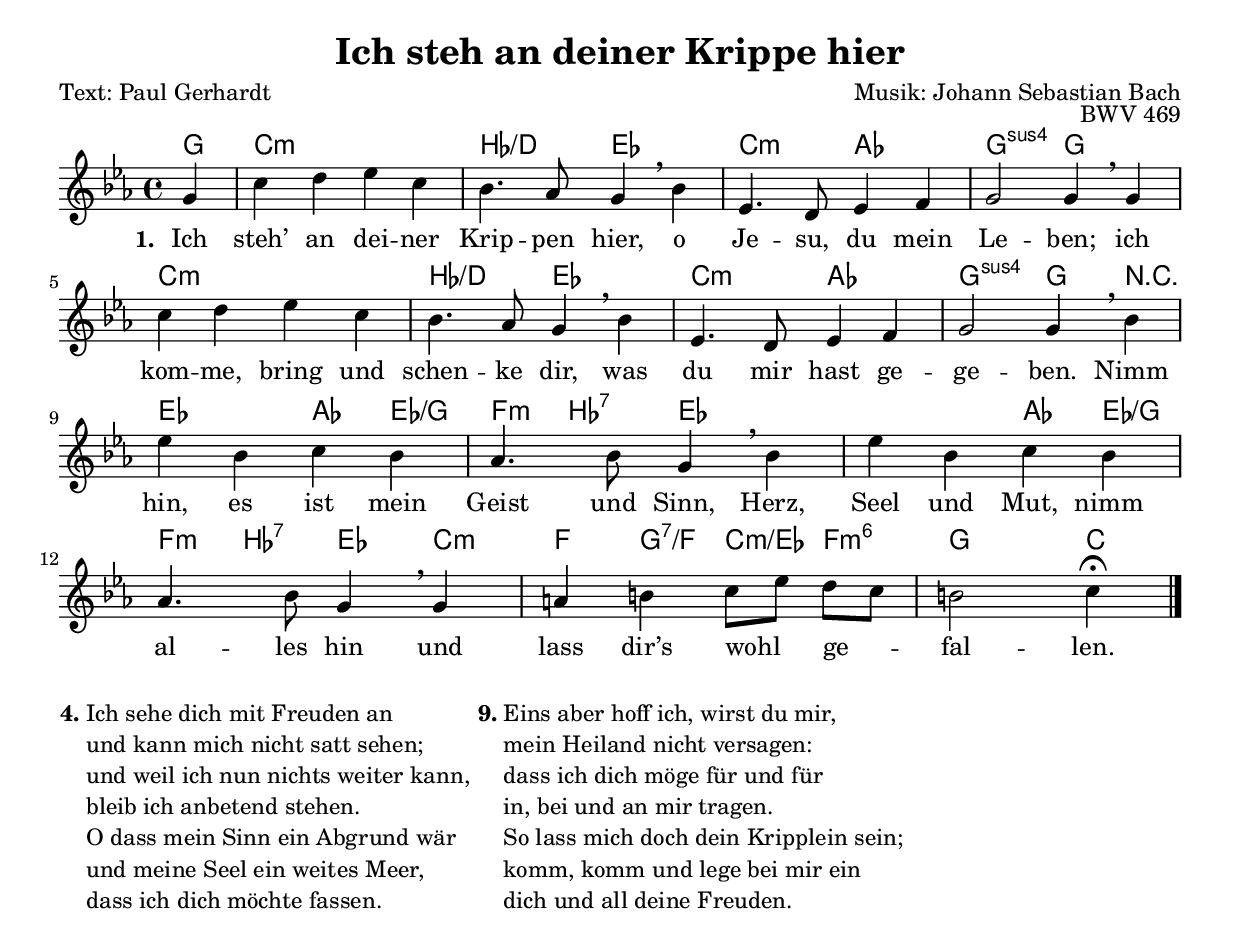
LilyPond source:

\version "2.12.3"


\include "deutsch.ly"
\include "default.ly"

  \header {
    title = "Ich steh an deiner Krippe hier"
    composer = "Musik: Johann Sebastian Bach"
    poet = "Text: Paul Gerhardt"
    opus = "BWV 469"
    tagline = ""
    id = "a97d2d10493c83acb12eecaffe625fc12b4e094c"
  }


Melodie = \relative c'' {
  \partial 4
  g4
  c d es c
  b4. as8 g4 \breathe b
  es,4. d8 es4 f
  g2 g4 \breathe g
  c d es c
  b4. as8 g4 \breathe b
  es,4. d8 es4 f
  g2 g4 \breathe b
  es b c b
  as4. b8 g4 \breathe b
  es b c b
  as4. b8 g4 \breathe g
  a h c8[ es] d[ c]
  %\set Timing.measurePosition = #(ly:make-moment 1 4)
  h2 c4\fermata
  \bar "|."
}

choraltextone = \lyricmode {
  \set stanza = #"1. "
  Ich steh’ an dei -- ner Krip -- pen hier,
  o Je -- su, du mein Le -- ben;
  ich kom -- me, bring und schen -- ke dir,
  was du mir hast ge -- ge -- ben.
  Nimm hin, es ist mein Geist und Sinn,
  Herz, Seel und Mut, nimm al -- les hin
  und lass dir’s wohl ge -- fal -- len.
}

choraltextfour = \lyricmode {
  \set stanza = #"4. "
  Ich se -- he dich mit Freu -- den an
  und kann mich nicht satt se -- hen;
  und weil ich nun nichts wei -- ter kann,
  bleib ich an -- be -- tend ste -- hen.
  O dass mein Sinn ein Ab -- grund wär
  und mei -- ne Seel ein wei -- tes Meer,
  dass ich dich möch -- te fas -- sen.
}

choraltextnine = \lyricmode {
  \set stanza = #"9. "
  Eins a -- ber hoff ich, wirst du mir,
  mein Hei -- land nicht ver -- sa -- gen:
  dass ich dich mö -- ge für und für
  in, bei und an mir tra -- gen.
  So lass mich doch dein Kripp -- lein sein;
  komm, komm und le -- ge bei mir ein
  dich und all dei -- ne Freu -- den.
}

Akkorde= \chordmode {
\set chordChanges = ##t
g4 c1:m b2/d es
c:m as
g:sus4 g
c1:m b2/d es
c:m as
g:sus4 g4 r
es2 as4 es/g
f:m b:7 es2
es as4 es/g
f:m b:7 es c:m
f g:7/f c:m/es f:m6
g2 c4
}




\score{
  <<
    \new ChordNames {\Akkorde}
    \new Voice = "Melodie" {
      \autoBeamOff
      \clef violin
      \key c \minor
      \time 4/4
      \Melodie \bar "|."
    }
    \new Lyrics = Strophe \lyricsto Melodie \choraltextone
    %\new Lyrics = Strophe \lyricsto Melodie \choraltextfour
    %\new Lyrics = Strophe \lyricsto Melodie \choraltextnine
  >>
  \layout{}
  \midi{}
}


\markup {
  \hspace #0.1
  \column {
    \line {
      \bold "4."
      \column {
        "Ich sehe dich mit Freuden an"
  "und kann mich nicht satt sehen;"
  "und weil ich nun nichts weiter kann,"
  "bleib ich anbetend stehen."
  "O dass mein Sinn ein Abgrund wär"
  "und meine Seel ein weites Meer,"
  "dass ich dich möchte fassen."       
      }
    }
    \hspace #0.1
    
  }
  
  \hspace #0.1
  \column {
    \line {
      \bold "9."
      \column {
        "Eins aber hoff ich, wirst du mir,"
  "mein Heiland nicht versagen:"
  "dass ich dich möge für und für"
  "in, bei und an mir tragen."
  "So lass mich doch dein Kripplein sein;"
  "komm, komm und lege bei mir ein"
  "dich und all deine Freuden."
      }
    }
  }
  \hspace #0.1
}

